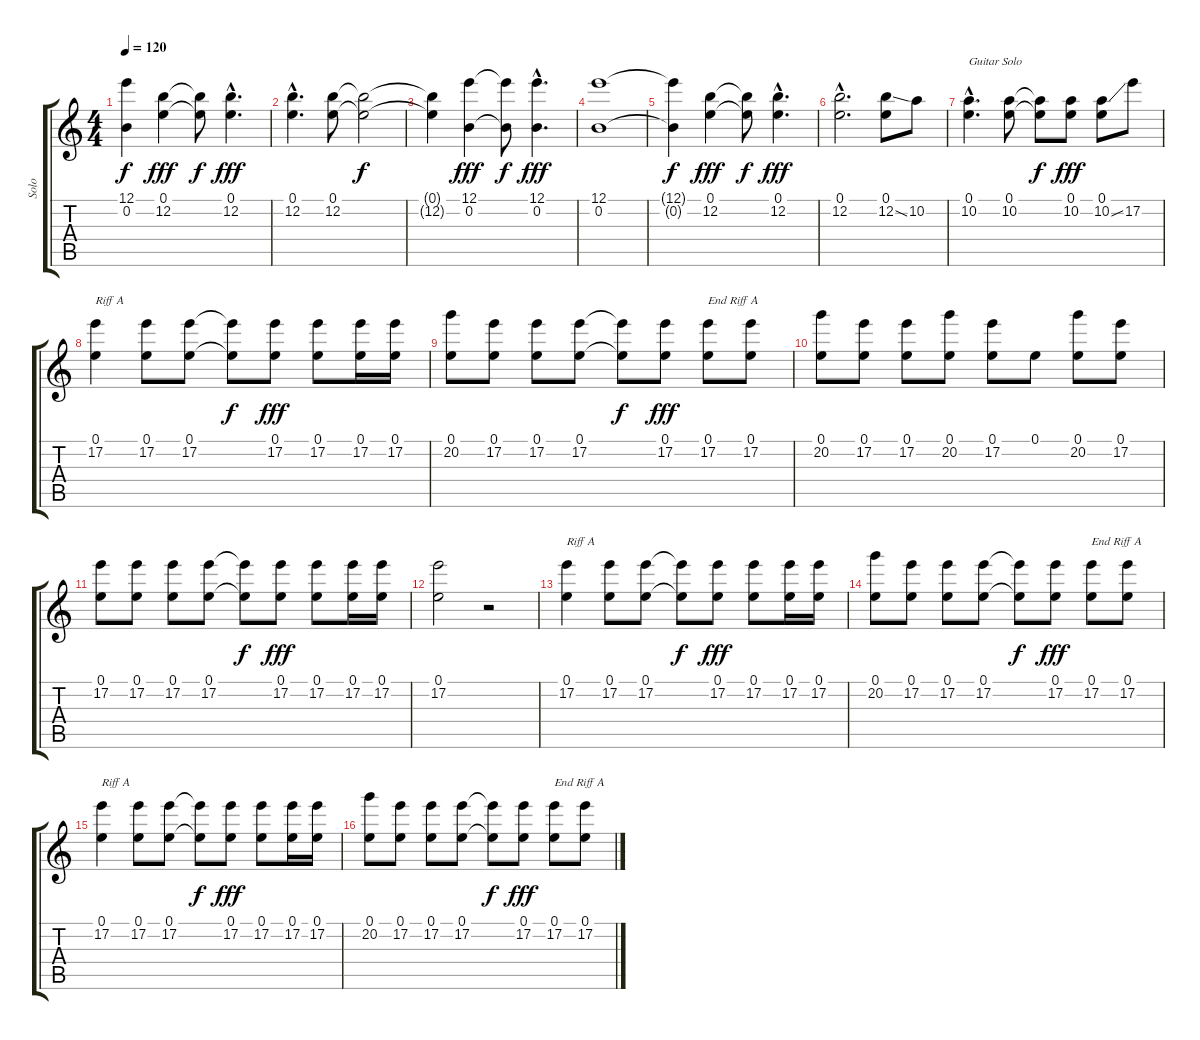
\track ("Solo" "Solo") {instrument distortionguitar}
\staff {score tabs}
\tuning (E4 B3 G3 D3 A2 E2) {hide}
\ts (4 4)
\tempo 120
\clef g2
\ks c
(12.1{t} 0.2{t}).4{dy f} (0.1 12.2).4{dy fff} (0.1{t} 12.2{t}).8{dy f} (0.1{hac} 12.2{hac}).4{d dy fff} |
(0.1{hac} 12.2{hac}).4{d} (0.1 12.2).8 (0.1{t} 12.2{t}).2{dy f} |
(0.1{t} 12.2{t}).4 (12.1 0.2).4{dy fff} (12.1{t} 0.2{t}).8{dy f} (12.1{hac} 0.2{hac}).4{d dy fff} |
(12.1 0.2).1 |
(12.1{t} 0.2{t}).4{dy f} (0.1 12.2).4{dy fff} (0.1{t} 12.2{t}).8{dy f} (0.1{hac} 12.2{hac}).4{d dy fff} |
(0.1{hac} 12.2{hac}).2{d} (0.1 12.2{ss}).8 10.2.8 |
(0.1{hac} 10.2{hac}).4{d txt "Guitar Solo"} (0.1 10.2).8 (0.1{t} 10.2{t}).8{dy f} (0.1 10.2).8{dy fff} (0.1 10.2{ss}).8 17.2.8 |
(0.1 17.2).4{txt "Riff A"} (0.1 17.2).8 (0.1 17.2).8 (0.1{t} 17.2{t}).8{dy f} (0.1 17.2).8{dy fff} (0.1 17.2).8 (0.1 17.2).16 (0.1 17.2).16 |
(0.1 20.2).8 (0.1 17.2).8 (0.1 17.2).8 (0.1 17.2).8 (0.1{t} 17.2{t}).8{dy f} (0.1 17.2).8{dy fff} (0.1 17.2).8{txt "End Riff A"} (0.1 17.2).8 |
(0.1 20.2).8 (0.1 17.2).8 (0.1 17.2).8 (0.1 20.2).8 (0.1 17.2).8 0.1.8 (0.1 20.2).8 (0.1 17.2).8 |
(0.1 17.2).8 (0.1 17.2).8 (0.1 17.2).8 (0.1 17.2).8 (0.1{t} 17.2{t}).8{dy f} (0.1 17.2).8{dy fff} (0.1 17.2).8 (0.1 17.2).16 (0.1 17.2).16 |
(0.1 17.2).2 r.2 |
(0.1 17.2).4{txt "Riff A" volume 0} (0.1 17.2).8{volume 3} (0.1 17.2).8 (0.1{t} 17.2{t}).8{dy f} (0.1 17.2).8{dy fff} (0.1 17.2).8 (0.1 17.2).16 (0.1 17.2).16 |
(0.1 20.2).8 (0.1 17.2).8 (0.1 17.2).8 (0.1 17.2).8 (0.1{t} 17.2{t}).8{dy f} (0.1 17.2).8{dy fff} (0.1 17.2).8{txt "End Riff A"} (0.1 17.2).8 |
(0.1 17.2).4{txt "Riff A" volume 6} (0.1 17.2).8 (0.1 17.2).8 (0.1{t} 17.2{t}).8{dy f} (0.1 17.2).8{dy fff} (0.1 17.2).8 (0.1 17.2).16 (0.1 17.2).16 |
(0.1 20.2).8 (0.1 17.2).8 (0.1 17.2).8 (0.1 17.2).8 (0.1{t} 17.2{t}).8{dy f} (0.1 17.2).8{dy fff} (0.1 17.2).8{txt "End Riff A"} (0.1 17.2).8
